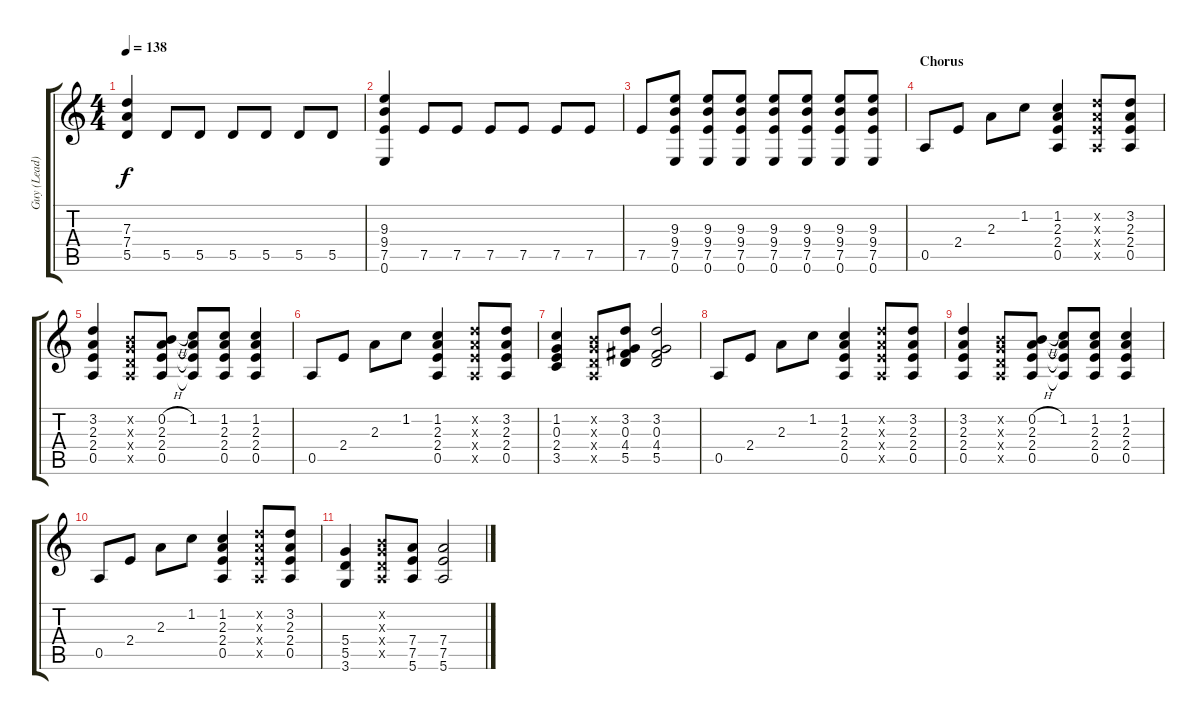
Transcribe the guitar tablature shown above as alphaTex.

\track ("Guy (Lead)" "Guy (Lead)") {instrument distortionguitar}
\staff {score tabs}
\tuning (E4 B3 G3 D3 A2 E2) {hide}
\ts (4 4)
\tempo 138
\clef g2
\ks c
(7.3 7.4 5.5).4{dy f} 5.5.8 5.5.8 5.5.8 5.5.8 5.5.8 5.5.8 |
(9.3 9.4 7.5 0.6).4 7.5.8 7.5.8 7.5.8 7.5.8 7.5.8 7.5.8 |
7.5.8 (9.3 9.4 7.5 0.6).8 (9.3 9.4 7.5 0.6).8 (9.3 9.4 7.5 0.6).8 (9.3 9.4 7.5 0.6).8 (9.3 9.4 7.5 0.6).8 (9.3 9.4 7.5 0.6).8 (9.3 9.4 7.5 0.6).8 |
\section ("" "Chorus")
0.5.8 2.4.8 2.3.8 1.2.8 (1.2 2.3 2.4 0.5).4 (3.2{x} 2.3{x} 2.4{x} 0.5{x}).8 (3.2 2.3 2.4 0.5).8 |
(3.2 2.3 2.4 0.5).4 (0.2{x} 0.3{x} 0.4{x} 0.5{x}).8 (0.2{h} 2.3 2.4 0.5).8 (1.2 2.3{t} 2.4{t} 0.5{t}).8 (1.2 2.3 2.4 0.5).8 (1.2 2.3 2.4 0.5).4 |
0.5.8 2.4.8 2.3.8 1.2.8 (1.2 2.3 2.4 0.5).4 (3.2{x} 2.3{x} 2.4{x} 0.5{x}).8 (3.2 2.3 2.4 0.5).8 |
(1.2 0.3 2.4 3.5).4 (0.2{x} 0.3{x} 0.4{x} 0.5{x}).8 (3.2 0.3 4.4 5.5).8 (3.2 0.3 4.4 5.5).2 |
0.5.8 2.4.8 2.3.8 1.2.8 (1.2 2.3 2.4 0.5).4 (3.2{x} 2.3{x} 2.4{x} 0.5{x}).8 (3.2 2.3 2.4 0.5).8 |
(3.2 2.3 2.4 0.5).4 (0.2{x} 0.3{x} 0.4{x} 0.5{x}).8 (0.2{h} 2.3 2.4 0.5).8 (1.2 2.3{t} 2.4{t} 0.5{t}).8 (1.2 2.3 2.4 0.5).8 (1.2 2.3 2.4 0.5).4 |
0.5.8 2.4.8 2.3.8 1.2.8 (1.2 2.3 2.4 0.5).4 (3.2{x} 2.3{x} 2.4{x} 0.5{x}).8 (3.2 2.3 2.4 0.5).8 |
(5.4 5.5 3.6).4 (0.2{x} 0.3{x} 0.4{x} 0.5{x}).8 (7.4 7.5 5.6).8 (7.4 7.5 5.6).2
